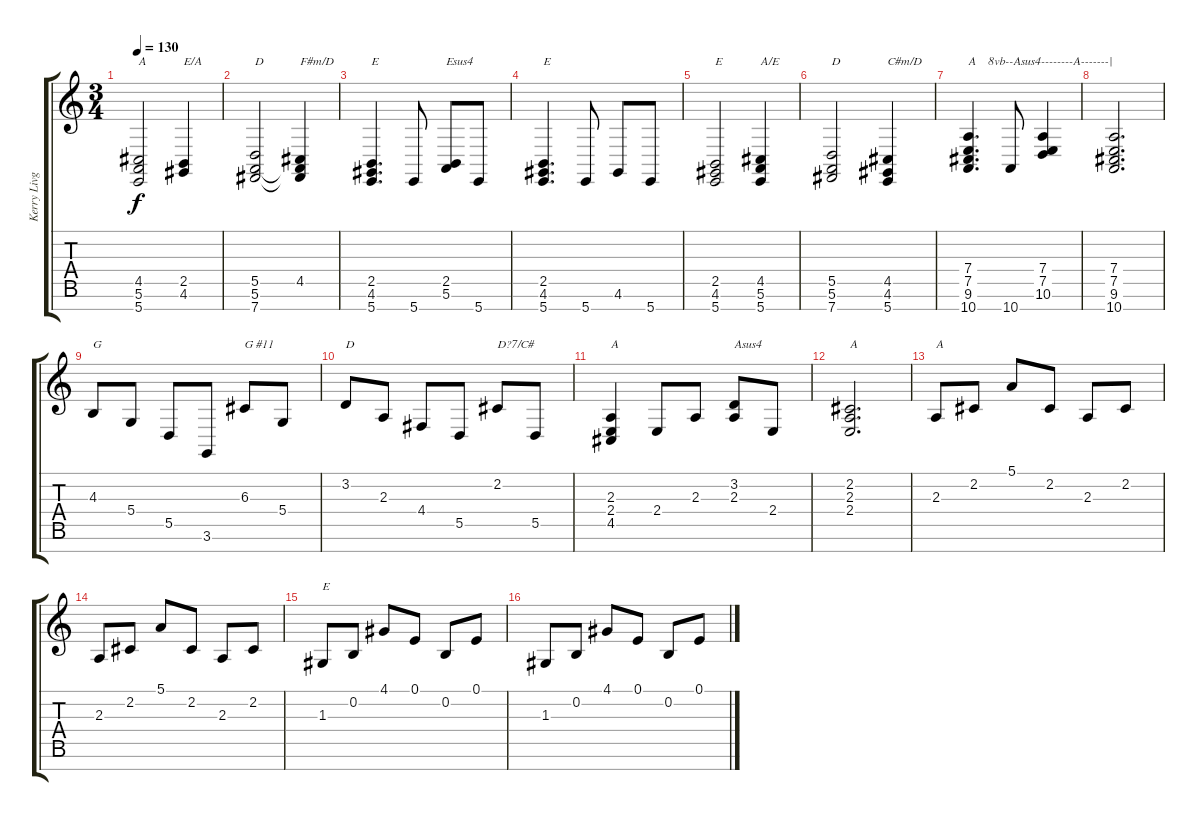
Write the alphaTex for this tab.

\track ("Kerry Livgren (Right Hand Piano)" "Kerry Livg") {instrument acousticgrandpiano}
\staff {score tabs}
\tuning (E4 B3 G3 D3 A2 E2 B1) {hide}
\ts (3 4)
\tempo 130
\clef g2
\ks c
(4.5 5.6 5.7).2{txt "A" dy f} (2.5 4.6).4{txt "E/A"} |
(5.5 5.6 7.7).2{txt "D"} (4.5 5.6{t} 7.7{t}).4{txt "F#m/D"} |
(2.5 4.6 5.7).4{d txt "E"} 5.7.8 (2.5 5.6).8{txt "Esus4"} 5.7.8 |
(2.5 4.6 5.7).4{d txt "E"} 5.7.8 4.6.8 5.7.8 |
(2.5 4.6 5.7).2{txt "E"} (4.5 5.6 5.7).4{txt "A/E"} |
(5.5 5.6 7.7).2{txt "D"} (4.5 4.6 5.7).4{txt "C#m/D"} |
(7.4 7.5 9.6 10.7).4{d txt "A    8vb--Asus4--------A-------|"} 10.7.8 (7.4 7.5 10.6).4 |
(7.4 7.5 9.6 10.7).2{d} |
4.3.8{txt "G"} 5.4.8 5.5.8 3.6.8 6.3.8{txt "G #11"} 5.4.8 |
3.2.8{txt "D"} 2.3.8 4.4.8 5.5.8 2.2.8{txt "D?7/C#"} 5.5.8 |
(2.3 2.4 4.5).4{txt "A"} 2.4.8 2.3.8 (3.2 2.3).8{txt "Asus4"} 2.4.8 |
(2.2 2.3 2.4).2{d txt "A"} |
2.3.8{txt "A"} 2.2.8 5.1.8 2.2.8 2.3.8 2.2.8 |
2.3.8 2.2.8 5.1.8 2.2.8 2.3.8 2.2.8 |
1.3.8{txt "E"} 0.2.8 4.1.8 0.1.8 0.2.8 0.1.8 |
1.3.8 0.2.8 4.1.8 0.1.8 0.2.8 0.1.8
